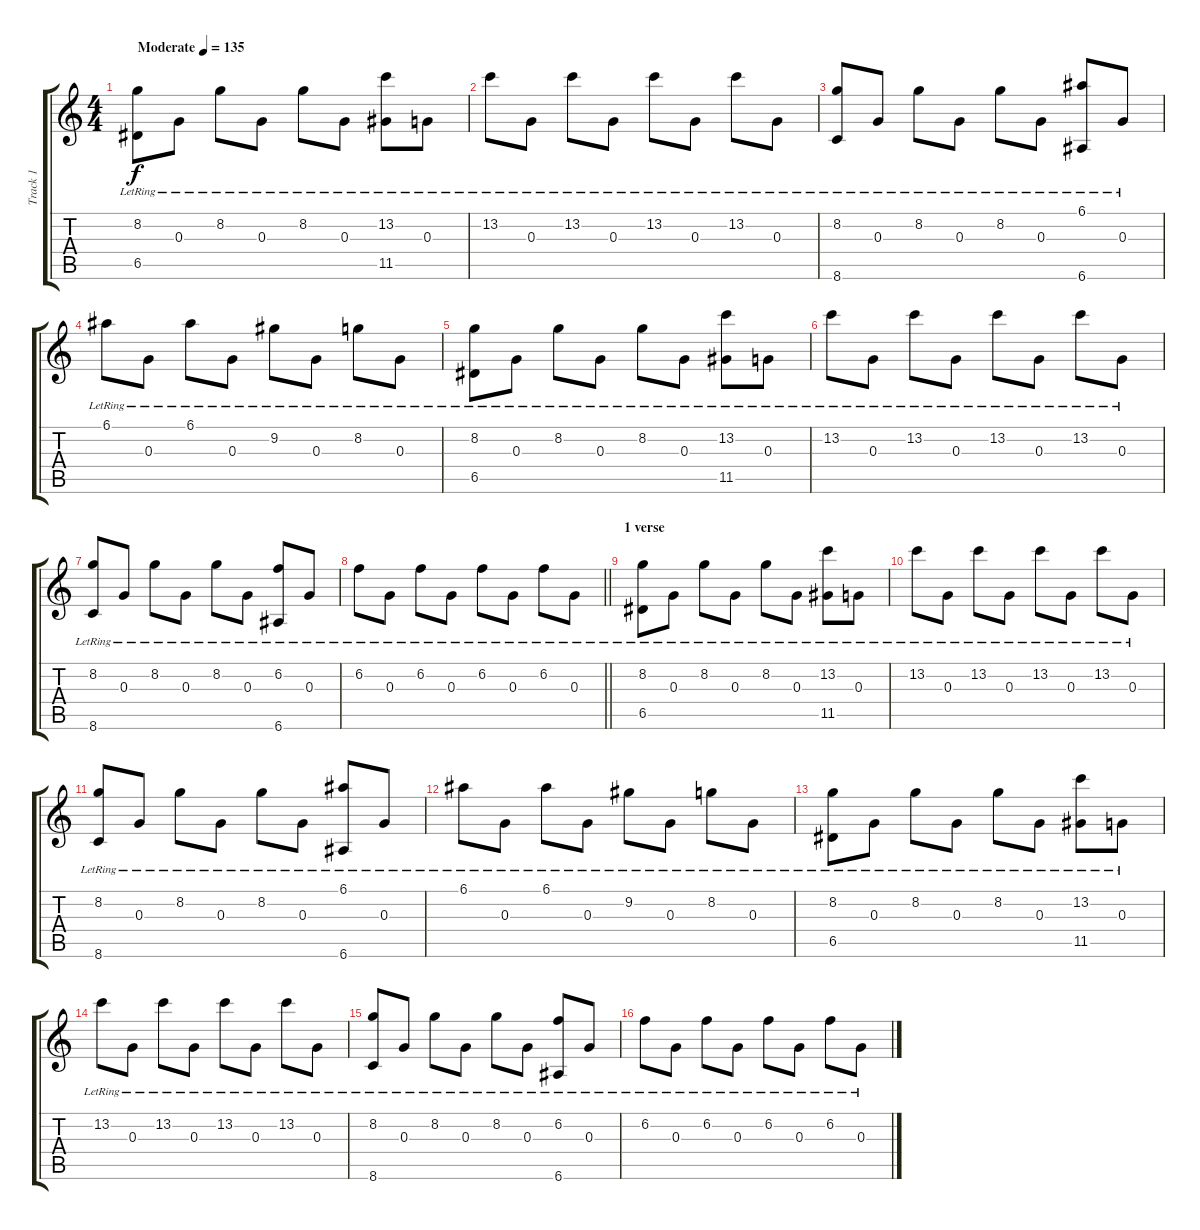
\track ("Track 1" "Track 1") {instrument acousticguitarsteel}
\staff {score tabs}
\tuning (E4 B3 G3 D3 A2 E2) {hide}
\ts (4 4)
\tempo (135 "Moderate")
\clef g2
\ks c
(8.2{lr} 6.5{lr}).8{dy f instrument acousticguitarsteel} 0.3{lr}.8 8.2{lr}.8 0.3{lr}.8 8.2{lr}.8 0.3{lr}.8 (13.2{lr} 11.5{lr}).8 0.3{lr}.8 |
13.2{lr}.8 0.3{lr}.8 13.2{lr}.8 0.3{lr}.8 13.2{lr}.8 0.3{lr}.8 13.2{lr}.8 0.3{lr}.8 |
(8.2{lr} 8.6{lr}).8 0.3{lr}.8 8.2{lr}.8 0.3{lr}.8 8.2{lr}.8 0.3{lr}.8 (6.1{lr} 6.6{lr}).8 0.3{lr}.8 |
6.1{lr}.8 0.3{lr}.8 6.1{lr}.8 0.3{lr}.8 9.2{lr}.8 0.3{lr}.8 8.2{lr}.8 0.3{lr}.8 |
(8.2{lr} 6.5{lr}).8 0.3{lr}.8 8.2{lr}.8 0.3{lr}.8 8.2{lr}.8 0.3{lr}.8 (13.2{lr} 11.5{lr}).8 0.3{lr}.8 |
13.2{lr}.8 0.3{lr}.8 13.2{lr}.8 0.3{lr}.8 13.2{lr}.8 0.3{lr}.8 13.2{lr}.8 0.3{lr}.8 |
(8.2{lr} 8.6{lr}).8 0.3{lr}.8 8.2{lr}.8 0.3{lr}.8 8.2{lr}.8 0.3{lr}.8 (6.2{lr} 6.6{lr}).8 0.3{lr}.8 |
\barLineRight lightlight
6.2{lr}.8 0.3{lr}.8 6.2{lr}.8 0.3{lr}.8 6.2{lr}.8 0.3{lr}.8 6.2{lr}.8 0.3{lr}.8 |
\section ("" "1 verse")
(8.2{lr} 6.5{lr}).8 0.3{lr}.8 8.2{lr}.8 0.3{lr}.8 8.2{lr}.8 0.3{lr}.8 (13.2{lr} 11.5{lr}).8 0.3{lr}.8 |
13.2{lr}.8 0.3{lr}.8 13.2{lr}.8 0.3{lr}.8 13.2{lr}.8 0.3{lr}.8 13.2{lr}.8 0.3{lr}.8 |
(8.2{lr} 8.6{lr}).8 0.3{lr}.8 8.2{lr}.8 0.3{lr}.8 8.2{lr}.8 0.3{lr}.8 (6.1{lr} 6.6{lr}).8 0.3{lr}.8 |
6.1{lr}.8 0.3{lr}.8 6.1{lr}.8 0.3{lr}.8 9.2{lr}.8 0.3{lr}.8 8.2{lr}.8 0.3{lr}.8 |
(8.2{lr} 6.5{lr}).8 0.3{lr}.8 8.2{lr}.8 0.3{lr}.8 8.2{lr}.8 0.3{lr}.8 (13.2{lr} 11.5{lr}).8 0.3{lr}.8 |
13.2{lr}.8 0.3{lr}.8 13.2{lr}.8 0.3{lr}.8 13.2{lr}.8 0.3{lr}.8 13.2{lr}.8 0.3{lr}.8 |
(8.2{lr} 8.6{lr}).8 0.3{lr}.8 8.2{lr}.8 0.3{lr}.8 8.2{lr}.8 0.3{lr}.8 (6.2{lr} 6.6{lr}).8 0.3{lr}.8 |
6.2{lr}.8 0.3{lr}.8 6.2{lr}.8 0.3{lr}.8 6.2{lr}.8 0.3{lr}.8 6.2{lr}.8 0.3{lr}.8
